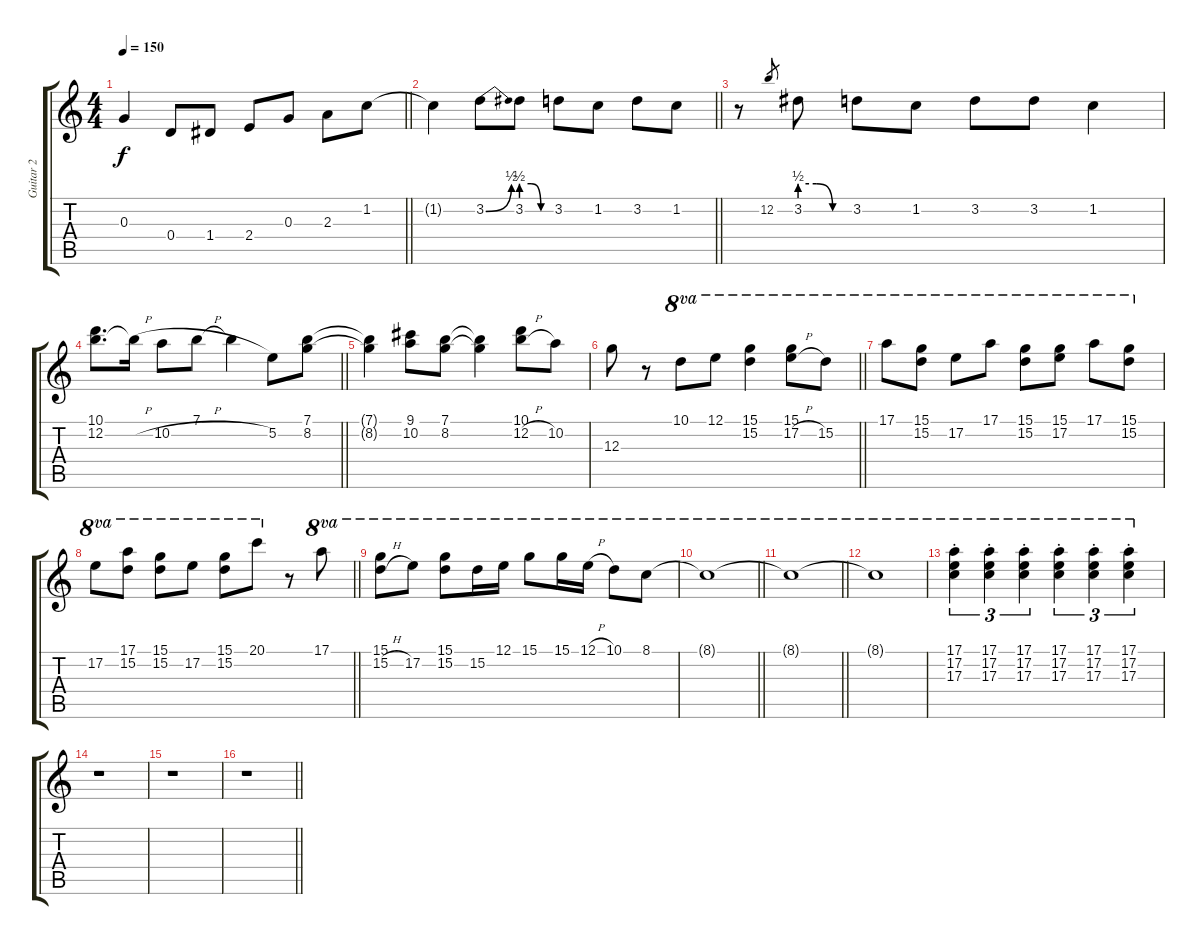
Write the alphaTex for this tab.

\track ("Guitar 2" "Guitar 2") {instrument distortionguitar}
\staff {score tabs}
\tuning (E4 B3 G3 D3 A2 E2) {hide}
\ts (4 4)
\tempo 150
\clef g2
\barLineRight lightlight
\ks c
0.3{t}.4{dy f} 0.4.8 1.4.8 2.4.8 0.3.8 2.3.8 1.2.8 |
\barLineRight lightlight
1.2{t}.4 3.2{be (bend 0 0 60 2)}.8 3.2{be (custom 0 2 20 2 40 0 60 0)}.8 3.2.8 1.2.8 3.2.8 1.2.8 |
r.8 12.2.8{gr} 3.2{be (custom 0 2 20 2 40 0 60 0)}.8 3.2.8 1.2.8 3.2.8 3.2.8 1.2.4 |
\barLineRight lightlight
(10.1 12.2).8{d} 12.2{h t}.16 10.2{h}.8 7.1.8 7.1{t}.4 5.2.8 (7.1 8.2).8 |
(7.1{t} 8.2{t}).4 (9.1 10.2).8 (7.1 8.2).8 (7.1{t} 8.2{t}).4 (10.1 12.2{h}).8 10.2.8 |
\barLineRight lightlight
12.3.8 r.8 10.1.8{ot 8va} 12.1.8{ot 8va} (15.1 15.2).4{ot 8va} (15.1 17.2{h}).8{ot 8va} 15.2.8{ot 8va} |
17.1.8{ot 8va} (15.1 15.2).8{ot 8va} 17.2.8{ot 8va} 17.1.8{ot 8va} (15.1 15.2).8{ot 8va} (15.1 17.2).8{ot 8va} 17.1.8{ot 8va} (15.1 15.2).8{ot 8va} |
\barLineRight lightlight
17.2.8{ot 8va} (17.1 15.2).8{ot 8va} (15.1 15.2).8{ot 8va} 17.2.8{ot 8va} (15.1 15.2).8{ot 8va} 20.1.8{ot 8va} r.8 17.1.8{ot 8va} |
(15.1 15.2{h}).8{ot 8va} 17.2.8{ot 8va} (15.1 15.2).8{ot 8va} 15.2.16{ot 8va} 12.1.16{ot 8va} 15.1.8{ot 8va} 15.1.16{ot 8va} 12.1{h}.16{ot 8va} 10.1.8{ot 8va} 8.1.8{ot 8va} |
\barLineRight lightlight
8.1{t}.1{ot 8va} |
\barLineRight lightlight
8.1{t}.1{ot 8va} |
8.1{t}.1{ot 8va} |
(17.1{st} 17.2{st} 17.3{st}).4{tu (3 2) ot 8va} (17.1{st} 17.2{st} 17.3{st}).4{tu (3 2) ot 8va} (17.1{st} 17.2{st} 17.3{st}).4{tu (3 2) ot 8va} (17.1{st} 17.2{st} 17.3{st}).4{tu (3 2) ot 8va} (17.1{st} 17.2{st} 17.3{st}).4{tu (3 2) ot 8va} (17.1{st} 17.2{st} 17.3{st}).4{tu (3 2) ot 8va} |
r.1 |
r.1 |
\barLineRight lightlight
r.1
